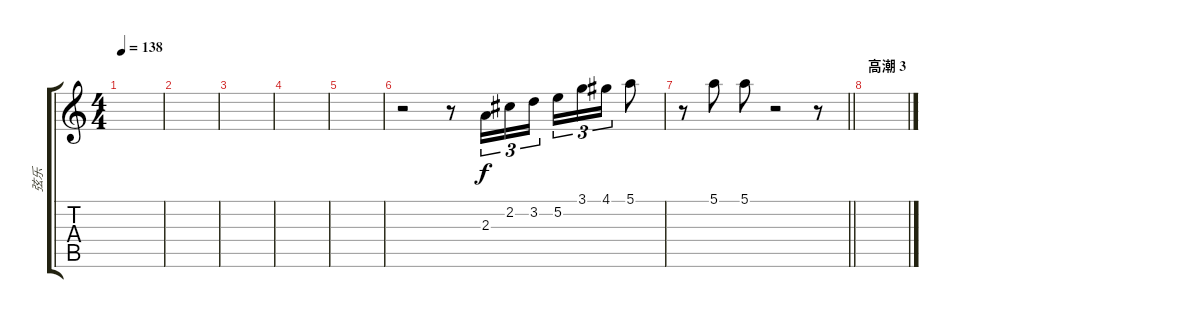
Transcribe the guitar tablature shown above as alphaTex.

\track ("弦乐" "弦乐") {instrument stringensemble1}
\staff {score tabs}
\tuning (E5 B4 G4 D4 A3 E3) {hide}
\ts (4 4)
\tempo 138
\clef g2
\ks c
|
|
|
|
|
r.2{volume 10} r.8 2.3.16{tu (3 2)} 2.2.16{tu (3 2)} 3.2.16{tu (3 2)} 5.2.16{tu (3 2)} 3.1.16{tu (3 2)} 4.1.16{tu (3 2)} 5.1.8 |
\barLineRight lightlight
r.8 5.1.8 5.1.8 r.2 r.8 |
\section ("" "高潮 3")
